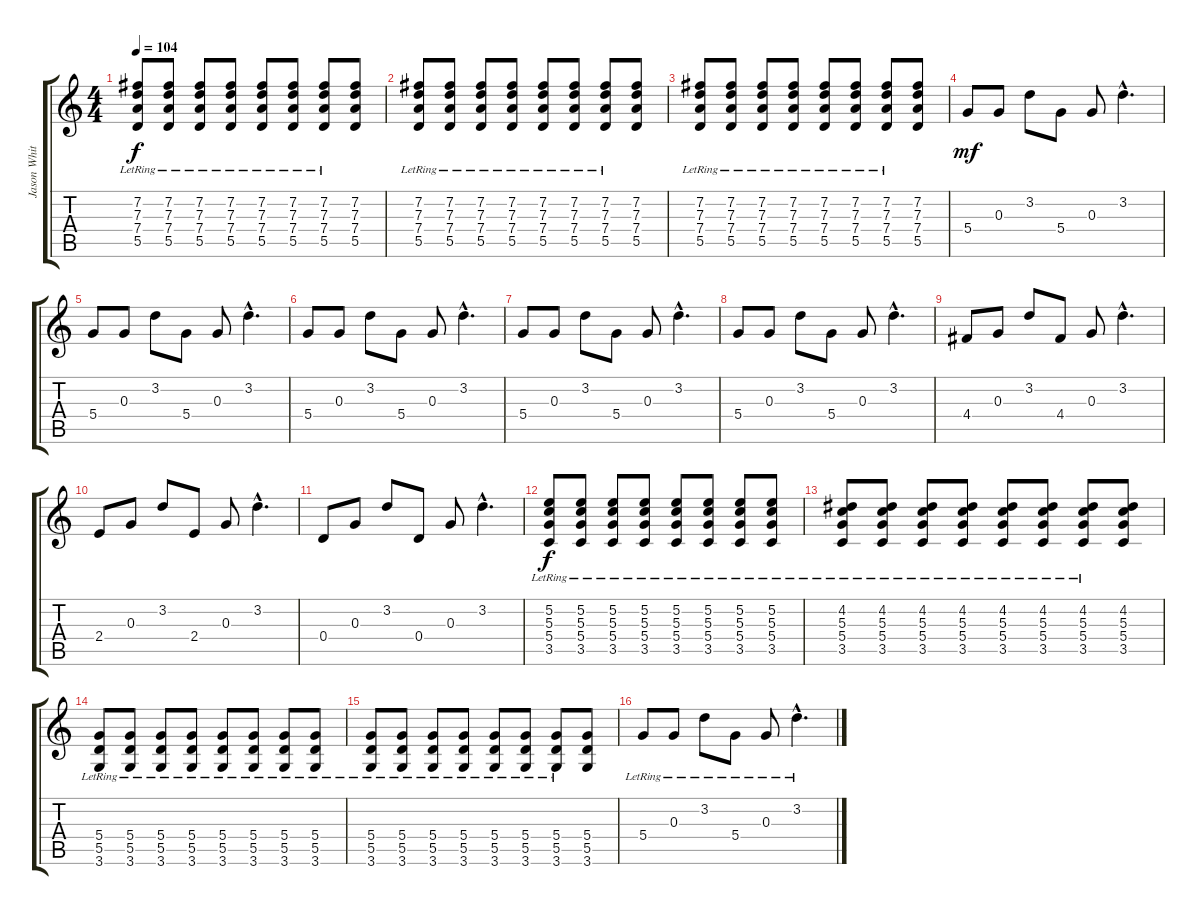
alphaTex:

\track ("Jason White Gtr 2" "Jason Whit") {instrument distortionguitar}
\staff {score tabs}
\tuning (E4 B3 G3 D3 A2 E2) {hide}
\ts (4 4)
\tempo 104
\clef g2
\ks c
(7.2{lr} 7.3{lr} 7.4{lr} 5.5{lr}).8{dy f instrument distortionguitar} (7.2{lr} 7.3{lr} 7.4{lr} 5.5{lr}).8 (7.2{lr} 7.3{lr} 7.4{lr} 5.5{lr}).8 (7.2{lr} 7.3{lr} 7.4{lr} 5.5{lr}).8 (7.2{lr} 7.3{lr} 7.4{lr} 5.5{lr}).8 (7.2{lr} 7.3{lr} 7.4{lr} 5.5{lr}).8 (7.2{lr} 7.3{lr} 7.4{lr} 5.5{lr}).8 (7.2 7.3 7.4 5.5).8 |
(7.2{lr} 7.3{lr} 7.4{lr} 5.5{lr}).8{instrument distortionguitar} (7.2{lr} 7.3{lr} 7.4{lr} 5.5{lr}).8 (7.2{lr} 7.3{lr} 7.4{lr} 5.5{lr}).8 (7.2{lr} 7.3{lr} 7.4{lr} 5.5{lr}).8 (7.2{lr} 7.3{lr} 7.4{lr} 5.5{lr}).8 (7.2{lr} 7.3{lr} 7.4{lr} 5.5{lr}).8 (7.2{lr} 7.3{lr} 7.4{lr} 5.5{lr}).8 (7.2 7.3 7.4 5.5).8 |
(7.2{lr} 7.3{lr} 7.4{lr} 5.5{lr}).8{instrument distortionguitar} (7.2{lr} 7.3{lr} 7.4{lr} 5.5{lr}).8 (7.2{lr} 7.3{lr} 7.4{lr} 5.5{lr}).8 (7.2{lr} 7.3{lr} 7.4{lr} 5.5{lr}).8 (7.2{lr} 7.3{lr} 7.4{lr} 5.5{lr}).8 (7.2{lr} 7.3{lr} 7.4{lr} 5.5{lr}).8 (7.2{lr} 7.3{lr} 7.4{lr} 5.5{lr}).8 (7.2 7.3 7.4 5.5).8 |
5.4.8{dy mf instrument acousticguitarsteel} 0.3.8 3.2.8 5.4.8 0.3.8 3.2{hac}.4{d} |
5.4.8{instrument acousticguitarsteel} 0.3.8 3.2.8 5.4.8 0.3.8 3.2{hac}.4{d} |
5.4.8{instrument acousticguitarsteel} 0.3.8 3.2.8 5.4.8 0.3.8 3.2{hac}.4{d} |
5.4.8{instrument acousticguitarsteel} 0.3.8 3.2.8 5.4.8 0.3.8 3.2{hac}.4{d} |
5.4.8{instrument acousticguitarsteel} 0.3.8 3.2.8 5.4.8 0.3.8 3.2{hac}.4{d} |
4.4.8{instrument acousticguitarsteel} 0.3.8 3.2.8 4.4.8 0.3.8 3.2{hac}.4{d} |
2.4.8{instrument acousticguitarsteel} 0.3.8 3.2.8 2.4.8 0.3.8 3.2{hac}.4{d} |
0.4.8{instrument acousticguitarsteel} 0.3.8 3.2.8 0.4.8 0.3.8 3.2{hac}.4{d} |
(5.2{lr} 5.3{lr} 5.4{lr} 3.5{lr}).8{dy f instrument distortionguitar} (5.2{lr} 5.3{lr} 5.4{lr} 3.5{lr}).8 (5.2{lr} 5.3{lr} 5.4{lr} 3.5{lr}).8 (5.2{lr} 5.3{lr} 5.4{lr} 3.5{lr}).8 (5.2{lr} 5.3{lr} 5.4{lr} 3.5{lr}).8 (5.2{lr} 5.3{lr} 5.4{lr} 3.5{lr}).8 (5.2{lr} 5.3{lr} 5.4{lr} 3.5{lr}).8 (5.2{lr} 5.3{lr} 5.4 3.5{lr}).8 |
(4.2{lr} 5.3{lr} 5.4{lr} 3.5{lr}).8{instrument distortionguitar} (4.2{lr} 5.3{lr} 5.4{lr} 3.5{lr}).8 (4.2{lr} 5.3{lr} 5.4{lr} 3.5{lr}).8 (4.2{lr} 5.3{lr} 5.4{lr} 3.5{lr}).8 (4.2{lr} 5.3{lr} 5.4{lr} 3.5{lr}).8 (4.2{lr} 5.3{lr} 5.4{lr} 3.5{lr}).8 (4.2{lr} 5.3{lr} 5.4{lr} 3.5{lr}).8 (4.2 5.3 5.4 3.5).8 |
(5.4{lr} 5.5{lr} 3.6{lr}).8{instrument distortionguitar} (5.4{lr} 5.5{lr} 3.6{lr}).8 (5.4{lr} 5.5{lr} 3.6{lr}).8 (5.4{lr} 5.5{lr} 3.6{lr}).8 (5.4{lr} 5.5{lr} 3.6{lr}).8 (5.4{lr} 5.5{lr} 3.6{lr}).8 (5.4{lr} 5.5{lr} 3.6{lr}).8 (5.4{lr} 5.5{lr} 3.6{lr}).8 |
(5.4{lr} 5.5{lr} 3.6{lr}).8{instrument distortionguitar} (5.4{lr} 5.5{lr} 3.6{lr}).8 (5.4{lr} 5.5{lr} 3.6{lr}).8 (5.4{lr} 5.5{lr} 3.6{lr}).8 (5.4{lr} 5.5{lr} 3.6{lr}).8 (5.4{lr} 5.5{lr} 3.6{lr}).8 (5.4{lr} 5.5{lr} 3.6{lr}).8 (5.4 5.5 3.6).8 |
5.4{lr}.8{instrument distortionguitar} 0.3{lr}.8 3.2{lr}.8 5.4{lr}.8 0.3{lr}.8 3.2{hac lr}.4{d}
